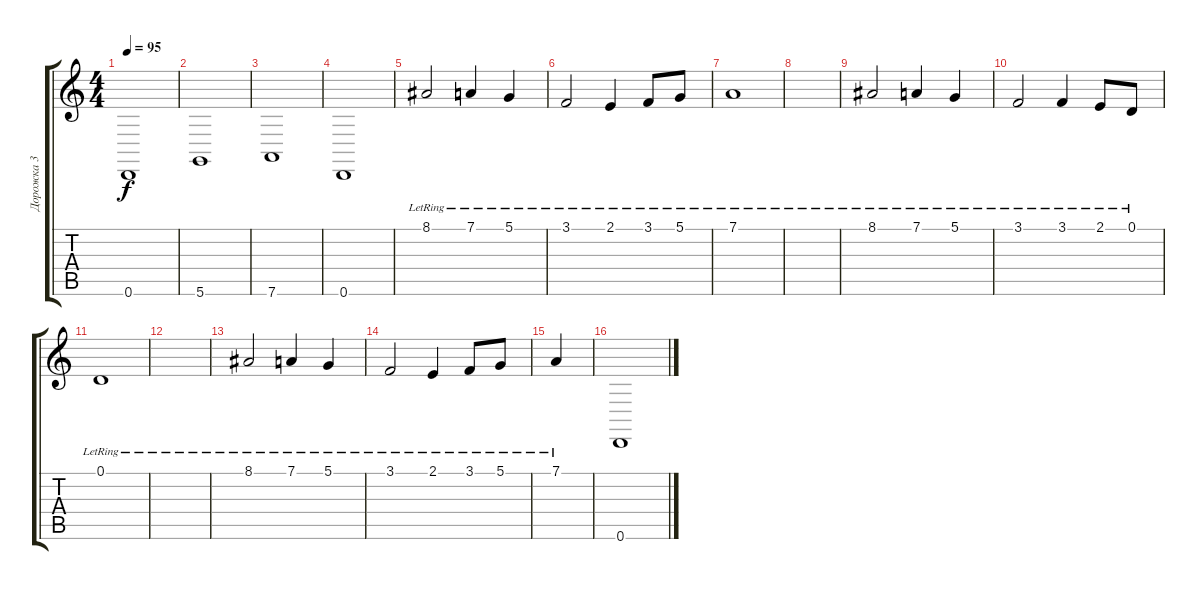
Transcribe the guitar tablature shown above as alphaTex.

\track ("Дорожка 3" "Дорожка 3") {instrument stringensemble2}
\staff {score tabs}
\tuning (D4 A3 F3 C3 G2 D2) {hide}
\ts (4 4)
\tempo 95
\clef g2
\ks c
0.6.1{dy f} |
5.6.1 |
7.6.1 |
0.6.1 |
8.1{lr}.2{volume 10 instrument electricgrandpiano} 7.1{lr}.4 5.1{lr}.4 |
3.1{lr}.2 2.1{lr}.4 3.1{lr}.8 5.1{lr}.8 |
7.1{lr}.1 |
|
8.1{lr}.2 7.1{lr}.4 5.1{lr}.4 |
3.1{lr}.2 3.1{lr}.4 2.1{lr}.8 0.1{lr}.8 |
0.1{lr}.1 |
|
8.1{lr}.2 7.1{lr}.4 5.1{lr}.4 |
3.1{lr}.2 2.1{lr}.4 3.1{lr}.8 5.1{lr}.8 |
7.1{lr}.4 |
0.6.1{volume 6 instrument stringensemble2}
